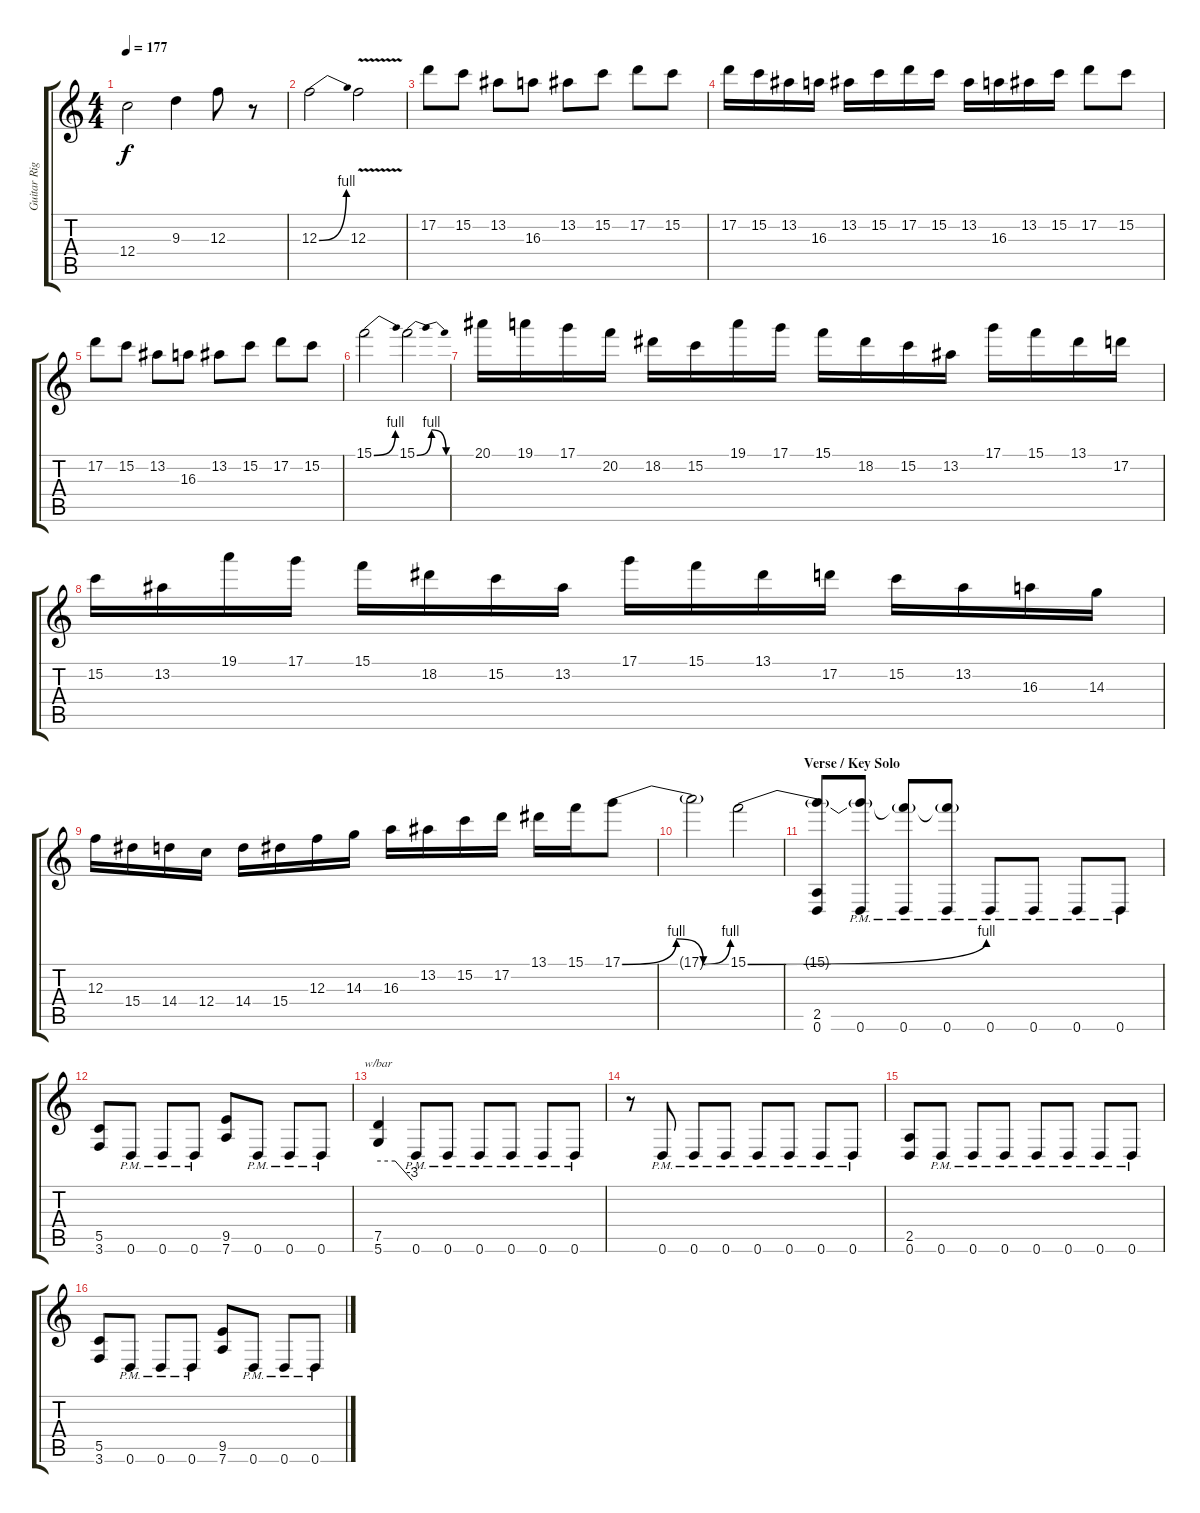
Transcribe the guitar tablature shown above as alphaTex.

\track ("Guitar Right" "Guitar Rig") {instrument distortionguitar}
\staff {score tabs}
\tuning (D4 A3 F3 C3 G2 D2) {hide}
\ts (4 4)
\tempo 177
\clef g2
\ks c
12.4.2{dy f} 9.3.4 12.3.8 r.8 |
12.3{be (bend 0 0 60 4)}.2 12.3{v}.2 |
17.2.8 15.2.8 13.2.8 16.3.8 13.2.8 15.2.8 17.2.8 15.2.8 |
17.2.16 15.2.16 13.2.16 16.3.16 13.2.16 15.2.16 17.2.16 15.2.16 13.2.16 16.3.16 13.2.16 15.2.16 17.2.8 15.2.8 |
17.2.8 15.2.8 13.2.8 16.3.8 13.2.8 15.2.8 17.2.8 15.2.8 |
15.1{be (bend 0 0 60 4)}.2 15.1{be (bendrelease 0 0 15 4 30 4 60 0)}.2 |
20.1.16 19.1.16 17.1.16 20.2.16 18.2.16 15.2.16 19.1.16 17.1.16 15.1.16 18.2.16 15.2.16 13.2.16 17.1.16 15.1.16 13.1.16 17.2.16 |
15.2.16 13.2.16 19.1.16 17.1.16 15.1.16 18.2.16 15.2.16 13.2.16 17.1.16 15.1.16 13.1.16 17.2.16 15.2.16 13.2.16 16.3.16 14.3.16 |
12.3.16 15.4.16 14.4.16 12.4.16 14.4.16 15.4.16 12.3.16 14.3.16 16.3.16 13.2.16 15.2.16 17.2.16 13.1.16 15.1.16 17.1{be (custom 0 0 30 4 45 0 60 4)}.8 |
17.1{t}.2 15.1{be (bend 0 0 60 4)}.2 |
\section ("" "Verse / Key Solo")
(15.1{t} 2.5 0.6).8 (15.1{t} 0.6{pm}).8 (15.1{t} 0.6{pm}).8 (15.1{t} 0.6{pm}).8 0.6{pm}.8 0.6{pm}.8 0.6{pm}.8 0.6{pm}.8 |
(5.5 3.6).8 0.6{pm}.8 0.6{pm}.8 0.6{pm}.8 (9.5 7.6).8 0.6{pm}.8 0.6{pm}.8 0.6{pm}.8 |
(7.5 5.6).4{tbe (custom default 0 0 30 0 60 -12)} 0.6{pm}.8 0.6{pm}.8 0.6{pm}.8 0.6{pm}.8 0.6{pm}.8 0.6{pm}.8 |
r.8 0.6{pm}.8 0.6{pm}.8 0.6{pm}.8 0.6{pm}.8 0.6{pm}.8 0.6{pm}.8 0.6{pm}.8 |
(2.5 0.6).8 0.6{pm}.8 0.6{pm}.8 0.6{pm}.8 0.6{pm}.8 0.6{pm}.8 0.6{pm}.8 0.6{pm}.8 |
(5.5 3.6).8 0.6{pm}.8 0.6{pm}.8 0.6{pm}.8 (9.5 7.6).8 0.6{pm}.8 0.6{pm}.8 0.6{pm}.8
